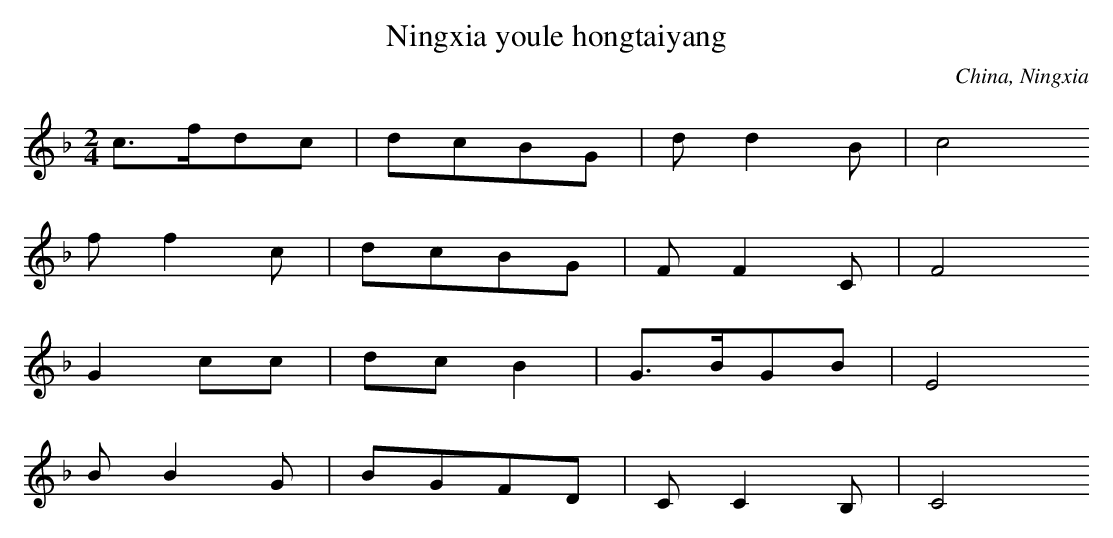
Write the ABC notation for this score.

X:1
T: Ningxia youle hongtaiyang
O: China, Ningxia
M: 2/4
L: 1/16
K: F
c3fd2c2 | d2c2B2G2 | d2d4B2 | c8
f2f4c2 | d2c2B2G2 | F2F4C2 | F8
G4c2c2 | d2c2B4 | G3BG2B2 | E8
B2B4G2 | B2G2F2D2 | C2C4B,2 | C8
